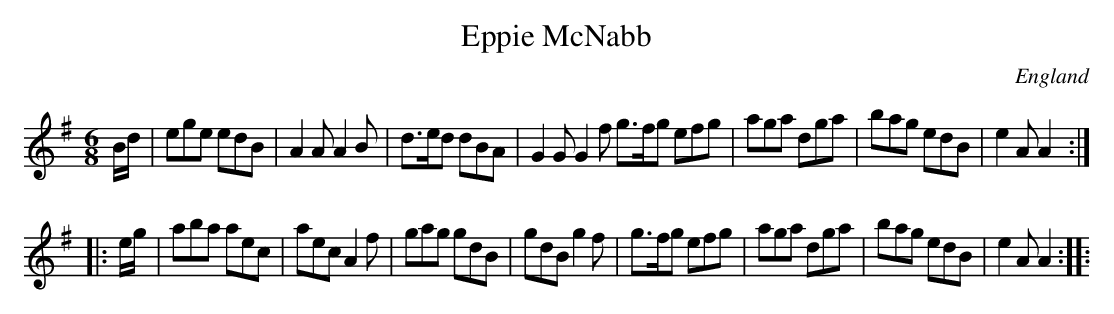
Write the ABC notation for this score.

X:1
T:Eppie McNabb
L:1/8
M:6/8
O:England
K:G major
B/d/ | \
ege  edB | A2A A2B | d>ed dBA | G2G G2f \
g>fg efg | aga dga | bag  edB | e2A A2 ::
e/g/ |\
aba  aec | aec A2f | gag gdB | gdB g2f |\
g>fg efg | aga dga | bag edB | e2A A2 ::
